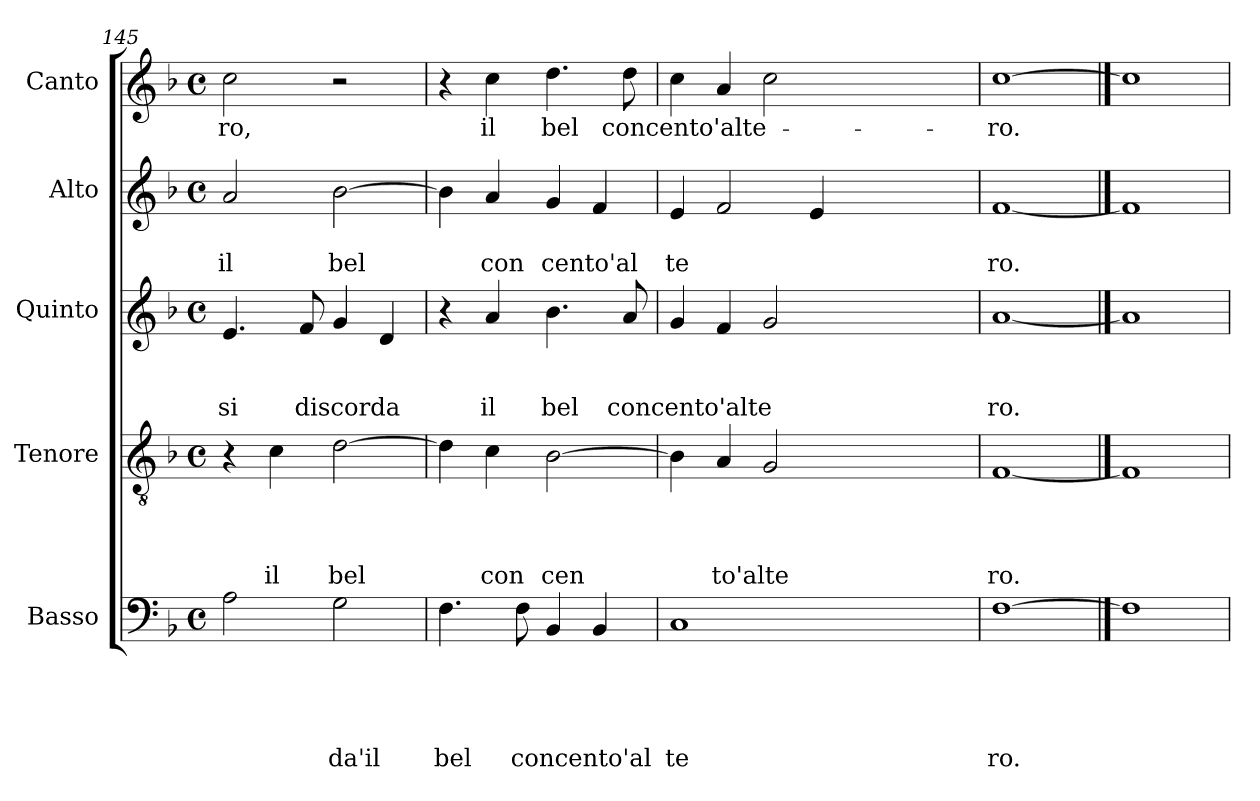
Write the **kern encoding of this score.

**kern	**text	**text	**text	**text	**text	**kern	**text	**text	**text	**text	**kern	**text	**text	**text	**kern	**text	**text	**kern	**text
*part5	*part5	*part5	*part5	*part5	*part5	*part4	*part4	*part4	*part4	*part4	*part3	*part3	*part3	*part3	*part2	*part2	*part2	*part1	*part1
*staff5	*staff5	*staff5	*staff5	*staff5	*staff5	*staff4	*staff4	*staff4	*staff4	*staff4	*staff3	*staff3	*staff3	*staff3	*staff2	*staff2	*staff2	*staff1	*staff1
*I"Basso	*	*	*	*	*	*I"Tenore	*	*	*	*	*I"Quinto	*	*	*	*I"Alto	*	*	*I"Canto	*
*clefF4	*	*	*	*	*	*clefGv2	*	*	*	*	*clefG2	*	*	*	*clefG2	*	*	*clefG2	*
*k[b-]	*	*	*	*	*	*k[b-]	*	*	*	*	*k[b-]	*	*	*	*k[b-]	*	*	*k[b-]	*
*F:	*	*	*	*	*	*F:	*	*	*	*	*F:	*	*	*	*F:	*	*	*F:	*
*M4/4	*	*	*	*	*	*M4/4	*	*	*	*	*M4/4	*	*	*	*M4/4	*	*	*M4/4	*
*met(c)	*	*	*	*	*	*met(c)	*	*	*	*	*met(c)	*	*	*	*met(c)	*	*	*met(c)	*
=145	=145	=145	=145	=145	=145	=145	=145	=145	=145	=145	=145	=145	=145	=145	=145	=145	=145	=145	=145
!	!	!	!	!	!	!	!	!	!	!	!	!	!	!LO:LY:b	!	!	!LO:LY:b	!	!LO:LY:b
2A\	.	.	.	.	.	4r	.	.	.	.	4.e/	.	.	si	2a/	.	il	2cc\	-ro,
!	!	!	!	!	!	!	!	!	!	!LO:LY:b	!	!	!	!	!	!	!	!	!
.	.	.	.	.	.	4c\	.	.	.	il	.	.	.	.	.	.	.	.	.
!	!	!	!	!	!	!	!	!	!	!	!	!	!	!LO:LY:b	!	!	!	!	!
.	.	.	.	.	.	.	.	.	.	.	8f/	.	.	discorda	.	.	.	.	.
!	!	!	!	!	!LO:LY:b	!	!	!	!	!LO:LY:b	!	!	!	!	!	!	!LO:LY:b	!	!
2G\	.	.	.	.	da'il	[>2d\	.	.	.	bel	4g/	.	.	.	[>2b-\	.	bel	2r	.
.	.	.	.	.	.	.	.	.	.	.	4d/	.	.	.	.	.	.	.	.
=146	=146	=146	=146	=146	=146	=146	=146	=146	=146	=146	=146	=146	=146	=146	=146	=146	=146	=146	=146
!	!	!	!	!	!LO:LY:b	!	!	!	!	!	!	!	!	!	!	!	!	!	!
4.F\	.	.	.	.	bel	4d\]	.	.	.	.	4r	.	.	.	4b-\]	.	.	4r	.
!	!	!	!	!	!	!	!	!	!	!LO:LY:b	!	!	!	!LO:LY:b	!	!	!LO:LY:b	!	!LO:LY:b
.	.	.	.	.	.	4c\	.	.	.	con	4a/	.	.	il	4a/	.	con	4cc\	il
!	!	!	!	!	!LO:LY:b	!	!	!	!	!	!	!	!	!	!	!	!	!	!
8F\	.	.	.	.	concento'al	.	.	.	.	.	.	.	.	.	.	.	.	.	.
!	!	!	!	!	!	!	!	!	!	!LO:LY:b	!	!	!	!LO:LY:b	!	!	!LO:LY:b	!	!LO:LY:b
4BB-/	.	.	.	.	.	[>2B-\	.	.	.	cen	4.b-\	.	.	bel	4g/	.	cento'al	4.dd\	bel
4BB-/	.	.	.	.	.	.	.	.	.	.	.	.	.	.	4f/	.	.	.	.
!	!	!	!	!	!	!	!	!	!	!	!	!	!	!LO:LY:b	!	!	!	!	!LO:LY:b
.	.	.	.	.	.	.	.	.	.	.	8a/	.	.	concento'alte	.	.	.	8dd\	concento'alte-
=147	=147	=147	=147	=147	=147	=147	=147	=147	=147	=147	=147	=147	=147	=147	=147	=147	=147	=147	=147
!	!	!	!	!	!LO:LY:b	!	!	!	!	!	!	!	!	!	!	!	!LO:LY:b	!	!
1C	.	.	.	.	te	4B-\]	.	.	.	.	4g/	.	.	.	4e/	.	te	4cc\	.
!	!	!	!	!	!	!	!	!	!	!LO:LY:b	!	!	!	!	!	!	!	!	!
.	.	.	.	.	.	4A/	.	.	.	to'alte	4f/	.	.	.	2f/	.	.	4a/	.
.	.	.	.	.	.	2G/	.	.	.	.	2g/	.	.	.	.	.	.	2cc\	.
.	.	.	.	.	.	.	.	.	.	.	.	.	.	.	4e/	.	.	.	.
=148	=148	=148	=148	=148	=148	=148	=148	=148	=148	=148	=148	=148	=148	=148	=148	=148	=148	=148	=148
!	!	!	!	!	!LO:LY:b	!	!	!	!	!LO:LY:b	!	!	!	!LO:LY:b	!	!	!LO:LY:b	!	!LO:LY:b
[1F	.	.	.	.	ro.	[1F	.	.	.	ro.	[1a	.	.	ro.	[1f	.	ro.	[1cc	-ro.
==149	==149	==149	==149	==149	==149	==149	==149	==149	==149	==149	==149	==149	==149	==149	==149	==149	==149	==149	==149
1F]	.	.	.	.	.	1F]	.	.	.	.	1a]	.	.	.	1f]	.	.	1cc]	.
=	=	=	=	=	=	=	=	=	=	=	=	=	=	=	=	=	=	=	=
*-	*-	*-	*-	*-	*-	*-	*-	*-	*-	*-	*-	*-	*-	*-	*-	*-	*-	*-	*-
